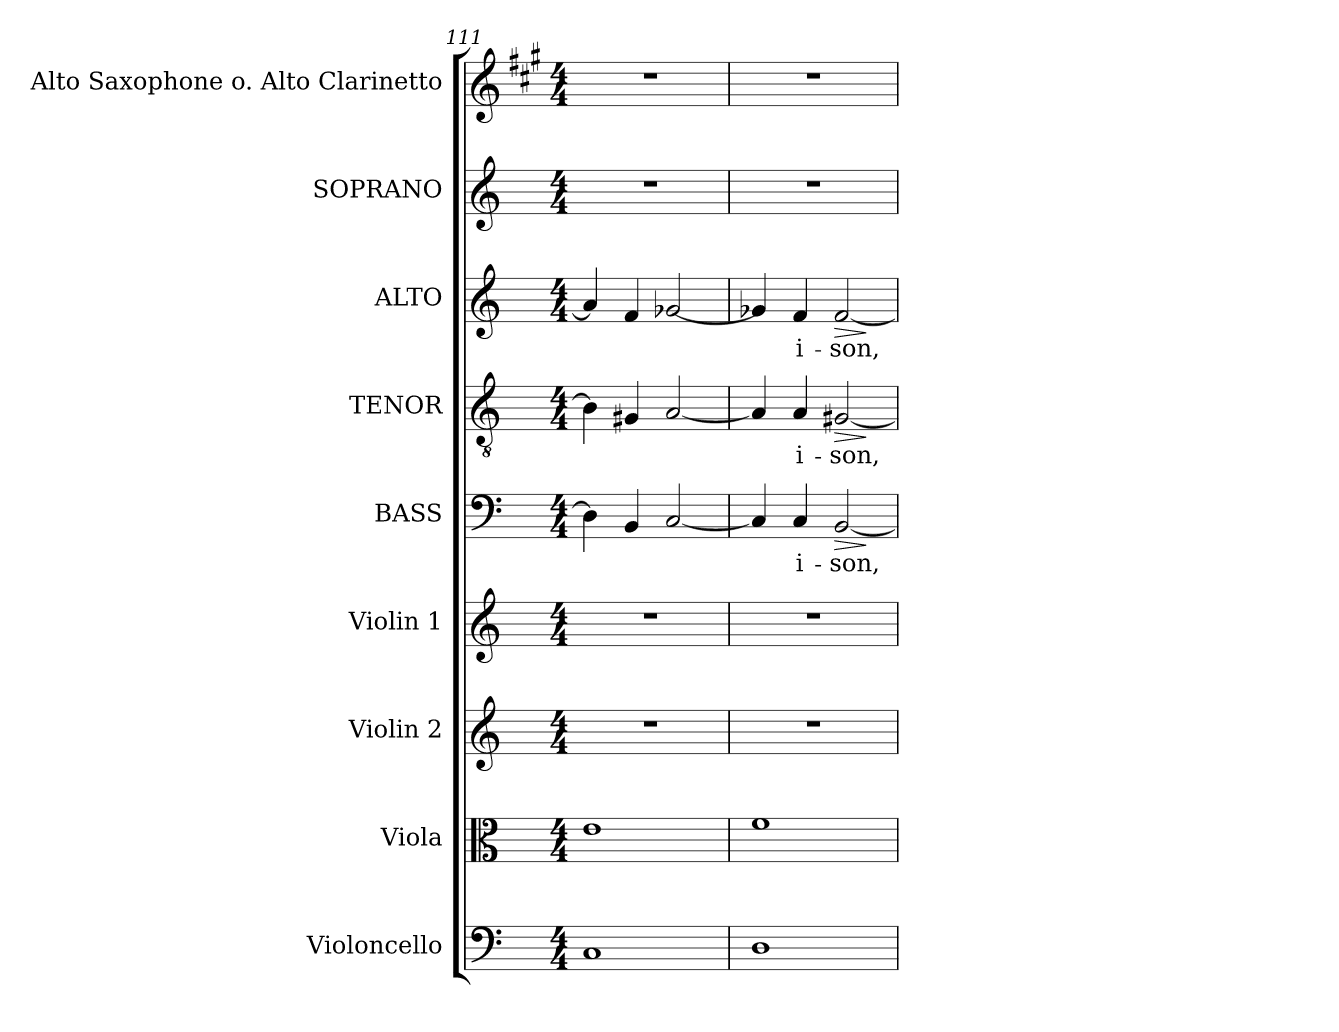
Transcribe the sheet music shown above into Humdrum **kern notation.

**kern	**kern	**kern	**kern	**kern	**text	**dynam	**kern	**text	**dynam	**kern	**text	**dynam	**kern	**kern
*part9	*part8	*part7	*part6	*part5	*part5	*part5	*part4	*part4	*part4	*part3	*part3	*part3	*part2	*part1
*staff9	*staff8	*staff7	*staff6	*staff5	*staff5	*staff5	*staff4	*staff4	*staff4	*staff3	*staff3	*staff3	*staff2	*staff1
*I"Violoncello	*I"Viola	*I"Violin 2	*I"Violin 1	*I"BASS	*	*	*I"TENOR	*	*	*I"ALTO	*	*	*I"SOPRANO	*I"Alto Saxophone o. Alto Clarinetto
*I'Vc.	*I'Vla.	*I'Vln. 2	*I'Vln. 1	*I'B.	*	*	*I'T.	*	*	*I'A.	*	*	*I'S.	*I'Alto Sax. o. Alto Clar.
*clefF4	*clefC3	*clefG2	*clefG2	*clefF4	*	*	*clefGv2	*	*	*clefG2	*	*	*clefG2	*clefG2
*	*	*	*	*	*	*	*ITrd7c12	*	*	*	*	*	*	*ITrd5c9
*k[]	*k[]	*k[]	*k[]	*k[]	*	*	*k[]	*	*	*k[]	*	*	*k[]	*k[]
*C:	*C:	*C:	*C:	*C:	*	*	*C:	*	*	*C:	*	*	*C:	*C:
*M4/4	*M4/4	*M4/4	*M4/4	*M4/4	*	*	*M4/4	*	*	*M4/4	*	*	*M4/4	*M4/4
=111	=111	=111	=111	=111	=111	=111	=111	=111	=111	=111	=111	=111	=111	=111
1Ci	1ei	1r	1r	4Di\]	.	.	4BBi\]	.	.	4a-i/]	.	.	1r	1r
.	.	.	.	4BBi/	.	.	4GG#Xi/	.	.	4fi/	.	.	.	.
.	.	.	.	[<2Ci/	.	.	[<2AAi/	.	.	[<2g-Xi/	.	.	.	.
=112	=112	=112	=112	=112	=112	=112	=112	=112	=112	=112	=112	=112	=112	=112
1Di	1fi	1r	1r	4Ci/]	.	.	4AAi/]	.	.	4g-Xi/]	.	.	1r	1r
!	!	!	!	!	!LO:LY:b:color=#000000	!	!	!	!	!	!	!	!	!
!	!	!	!	!	!	!	!	!LO:LY:b:color=#000000	!	!	!	!	!	!
!	!	!	!	!	!	!	!	!	!	!	!LO:LY:b:color=#000000	!	!	!
.	.	.	.	4Ci/	-i-	.	4AAi/	-i-	.	4fi/	-i-	.	.	.
!	!	!	!	!	!LO:LY:b:color=#000000	!LO:HP:b	!	!	!	!	!	!	!	!
!	!	!	!	!	!	!	!	!LO:LY:b:color=#000000	!LO:HP:b	!	!	!	!	!
!	!	!	!	!	!	!	!	!	!	!	!LO:LY:b:color=#000000	!LO:HP:b	!	!
.	.	.	.	[<2BBi/	-son,	>	[<2GG#Xi/	-son,	>	[<2fi/	-son,	>	.	.
.	.	.	.	.	.	]	.	.	]	.	.	]	.	.
=	=	=	=	=	=	=	=	=	=	=	=	=	=	=
*-	*-	*-	*-	*-	*-	*-	*-	*-	*-	*-	*-	*-	*-	*-
